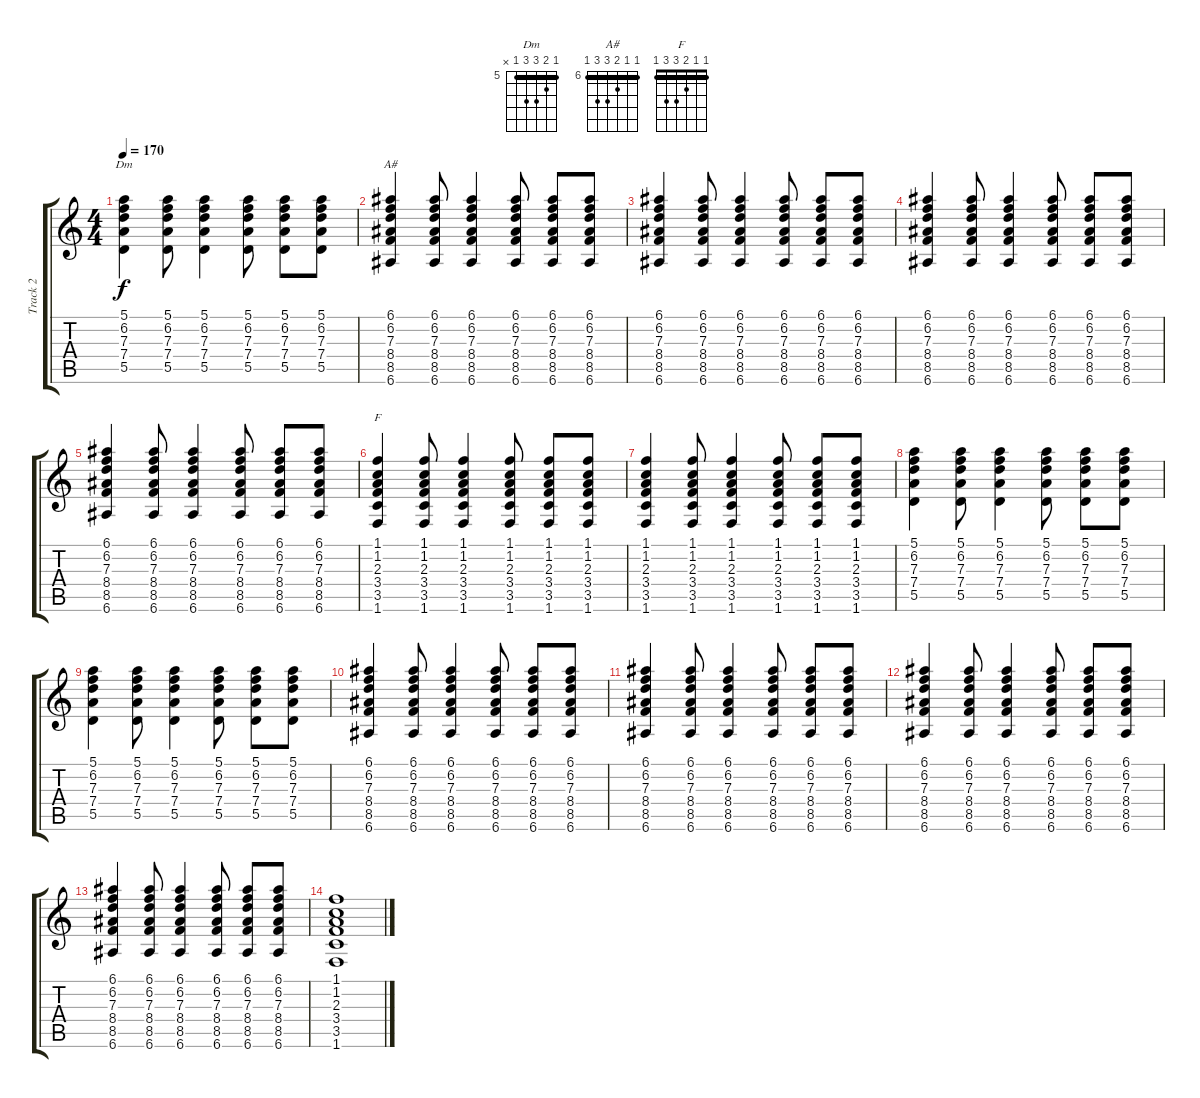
\track ("Track 2" "Track 2") {instrument distortionguitar}
\staff {score tabs}
\tuning (E4 B3 G3 D3 A2 E2) {hide}
\chord ("Dm" 5 6 7 7 5 x) {firstfret 5 barre 5}
\chord ("A#" 6 6 7 8 8 6) {firstfret 6 barre 6}
\chord ("F" 1 1 2 3 3 1) {barre 1}
\ts (4 4)
\tempo 170
\clef g2
\ks c
(5.1 6.2 7.3 7.4 5.5).4{ch "Dm" dy f} (5.1 6.2 7.3 7.4 5.5).8 (5.1 6.2 7.3 7.4 5.5).4 (5.1 6.2 7.3 7.4 5.5).8 (5.1 6.2 7.3 7.4 5.5).8 (5.1 6.2 7.3 7.4 5.5).8 |
(6.1 6.2 7.3 8.4 8.5 6.6).4{ch "A#"} (6.1 6.2 7.3 8.4 8.5 6.6).8 (6.1 6.2 7.3 8.4 8.5 6.6).4 (6.1 6.2 7.3 8.4 8.5 6.6).8 (6.1 6.2 7.3 8.4 8.5 6.6).8 (6.1 6.2 7.3 8.4 8.5 6.6).8 |
(6.1 6.2 7.3 8.4 8.5 6.6).4 (6.1 6.2 7.3 8.4 8.5 6.6).8 (6.1 6.2 7.3 8.4 8.5 6.6).4 (6.1 6.2 7.3 8.4 8.5 6.6).8 (6.1 6.2 7.3 8.4 8.5 6.6).8 (6.1 6.2 7.3 8.4 8.5 6.6).8 |
(6.1 6.2 7.3 8.4 8.5 6.6).4 (6.1 6.2 7.3 8.4 8.5 6.6).8 (6.1 6.2 7.3 8.4 8.5 6.6).4 (6.1 6.2 7.3 8.4 8.5 6.6).8 (6.1 6.2 7.3 8.4 8.5 6.6).8 (6.1 6.2 7.3 8.4 8.5 6.6).8 |
(6.1 6.2 7.3 8.4 8.5 6.6).4 (6.1 6.2 7.3 8.4 8.5 6.6).8 (6.1 6.2 7.3 8.4 8.5 6.6).4 (6.1 6.2 7.3 8.4 8.5 6.6).8 (6.1 6.2 7.3 8.4 8.5 6.6).8 (6.1 6.2 7.3 8.4 8.5 6.6).8 |
(1.1 1.2 2.3 3.4 3.5 1.6).4{ch "F"} (1.1 1.2 2.3 3.4 3.5 1.6).8 (1.1 1.2 2.3 3.4 3.5 1.6).4 (1.1 1.2 2.3 3.4 3.5 1.6).8 (1.1 1.2 2.3 3.4 3.5 1.6).8 (1.1 1.2 2.3 3.4 3.5 1.6).8 |
(1.1 1.2 2.3 3.4 3.5 1.6).4 (1.1 1.2 2.3 3.4 3.5 1.6).8 (1.1 1.2 2.3 3.4 3.5 1.6).4 (1.1 1.2 2.3 3.4 3.5 1.6).8 (1.1 1.2 2.3 3.4 3.5 1.6).8 (1.1 1.2 2.3 3.4 3.5 1.6).8 |
(5.1 6.2 7.3 7.4 5.5).4 (5.1 6.2 7.3 7.4 5.5).8 (5.1 6.2 7.3 7.4 5.5).4 (5.1 6.2 7.3 7.4 5.5).8 (5.1 6.2 7.3 7.4 5.5).8 (5.1 6.2 7.3 7.4 5.5).8 |
(5.1 6.2 7.3 7.4 5.5).4 (5.1 6.2 7.3 7.4 5.5).8 (5.1 6.2 7.3 7.4 5.5).4 (5.1 6.2 7.3 7.4 5.5).8 (5.1 6.2 7.3 7.4 5.5).8 (5.1 6.2 7.3 7.4 5.5).8 |
(6.1 6.2 7.3 8.4 8.5 6.6).4 (6.1 6.2 7.3 8.4 8.5 6.6).8 (6.1 6.2 7.3 8.4 8.5 6.6).4 (6.1 6.2 7.3 8.4 8.5 6.6).8 (6.1 6.2 7.3 8.4 8.5 6.6).8 (6.1 6.2 7.3 8.4 8.5 6.6).8 |
(6.1 6.2 7.3 8.4 8.5 6.6).4 (6.1 6.2 7.3 8.4 8.5 6.6).8 (6.1 6.2 7.3 8.4 8.5 6.6).4 (6.1 6.2 7.3 8.4 8.5 6.6).8 (6.1 6.2 7.3 8.4 8.5 6.6).8 (6.1 6.2 7.3 8.4 8.5 6.6).8 |
(6.1 6.2 7.3 8.4 8.5 6.6).4 (6.1 6.2 7.3 8.4 8.5 6.6).8 (6.1 6.2 7.3 8.4 8.5 6.6).4 (6.1 6.2 7.3 8.4 8.5 6.6).8 (6.1 6.2 7.3 8.4 8.5 6.6).8 (6.1 6.2 7.3 8.4 8.5 6.6).8 |
(6.1 6.2 7.3 8.4 8.5 6.6).4 (6.1 6.2 7.3 8.4 8.5 6.6).8 (6.1 6.2 7.3 8.4 8.5 6.6).4 (6.1 6.2 7.3 8.4 8.5 6.6).8 (6.1 6.2 7.3 8.4 8.5 6.6).8 (6.1 6.2 7.3 8.4 8.5 6.6).8 |
(1.1 1.2 2.3 3.4 3.5 1.6).1
